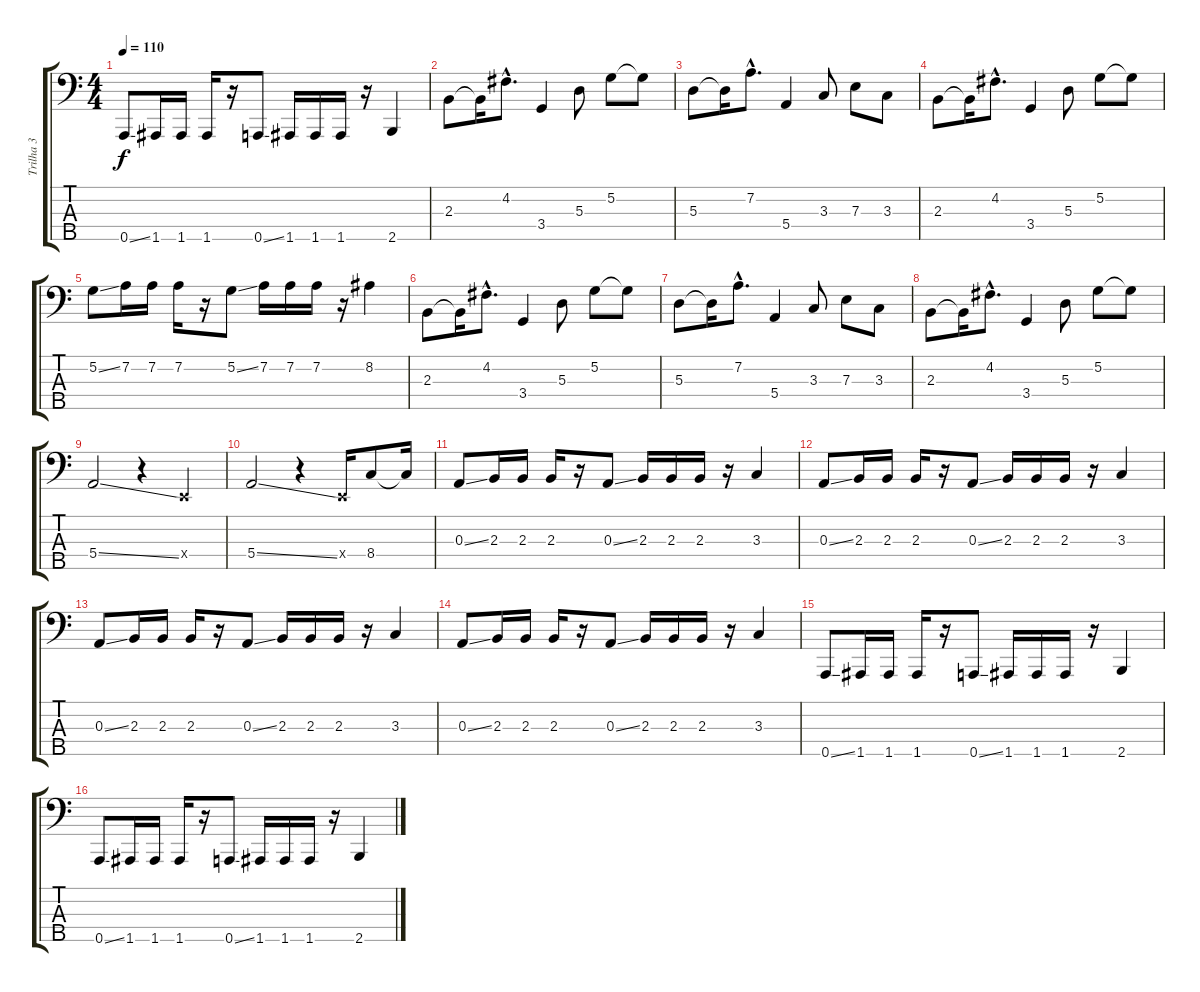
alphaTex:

\track ("Trilha 3" "Trilha 3") {instrument electricbassfinger}
\staff {score tabs}
\tuning (G2 D2 A1 E1 A0) {hide}
\ts (4 4)
\tempo 110
\clef f4
\ks c
0.5{ss}.8{dy f} 1.5.16 1.5.16 1.5.16 r.16 0.5{ss}.8 1.5.16 1.5.16 1.5.16 r.16 2.5.4 |
2.3.8 2.3{t}.16 4.2{hac}.8{d} 3.4.4 5.3.8 5.2.8 5.2{t}.8 |
5.3.8 5.3{t}.16 7.2{hac}.8{d} 5.4.4 3.3.8 7.3.8 3.3.8 |
2.3.8 2.3{t}.16 4.2{hac}.8{d} 3.4.4 5.3.8 5.2.8 5.2{t}.8 |
5.2{ss}.8 7.2.16 7.2.16 7.2.16 r.16 5.2{ss}.8 7.2.16 7.2.16 7.2.16 r.16 8.2.4 |
2.3.8 2.3{t}.16 4.2{hac}.8{d} 3.4.4 5.3.8 5.2.8 5.2{t}.8 |
5.3.8 5.3{t}.16 7.2{hac}.8{d} 5.4.4 3.3.8 7.3.8 3.3.8 |
2.3.8 2.3{t}.16 4.2{hac}.8{d} 3.4.4 5.3.8 5.2.8 5.2{t}.8 |
5.4{ss}.2 r.4 0.4{x}.4 |
5.4{ss}.2 r.4 0.4{x}.16 8.4.8 8.4{t}.16 |
0.3{ss}.8 2.3.16 2.3.16 2.3.16 r.16 0.3{ss}.8 2.3.16 2.3.16 2.3.16 r.16 3.3.4 |
0.3{ss}.8 2.3.16 2.3.16 2.3.16 r.16 0.3{ss}.8 2.3.16 2.3.16 2.3.16 r.16 3.3.4 |
0.3{ss}.8 2.3.16 2.3.16 2.3.16 r.16 0.3{ss}.8 2.3.16 2.3.16 2.3.16 r.16 3.3.4 |
0.3{ss}.8 2.3.16 2.3.16 2.3.16 r.16 0.3{ss}.8 2.3.16 2.3.16 2.3.16 r.16 3.3.4 |
0.5{ss}.8 1.5.16 1.5.16 1.5.16 r.16 0.5{ss}.8 1.5.16 1.5.16 1.5.16 r.16 2.5.4 |
0.5{ss}.8 1.5.16 1.5.16 1.5.16 r.16 0.5{ss}.8 1.5.16 1.5.16 1.5.16 r.16 2.5.4
